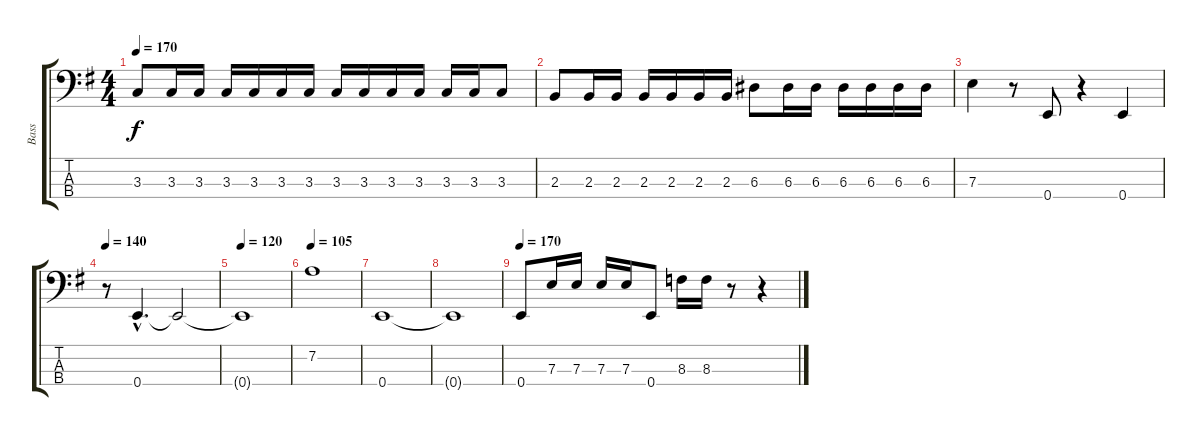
\track ("Bass" "Bass") {instrument electricbasspick}
\staff {score tabs}
\tuning (G2 D2 A1 E1) {hide}
\ts (4 4)
\tempo 170
\clef f4
\ks g
3.3.8{dy f} 3.3.16 3.3.16 3.3.16 3.3.16 3.3.16 3.3.16 3.3.16 3.3.16 3.3.16 3.3.16 3.3.16 3.3.16 3.3.8 |
2.3.8 2.3.16 2.3.16 2.3.16 2.3.16 2.3.16 2.3.16 6.3.8 6.3.16 6.3.16 6.3.16 6.3.16 6.3.16 6.3.16 |
7.3.4 r.8 0.4.8 r.4 0.4.4 |
\tempo 140
r.8 0.4{hac}.4{d} 0.4{t}.2 |
\tempo 120
0.4{t}.1 |
\tempo 105
7.2.1 |
0.4.1 |
0.4{t}.1 |
\tempo 170
0.4.8 7.3.16 7.3.16 7.3.16 7.3.16 0.4.8 8.3.16 8.3.16 r.8 r.4
